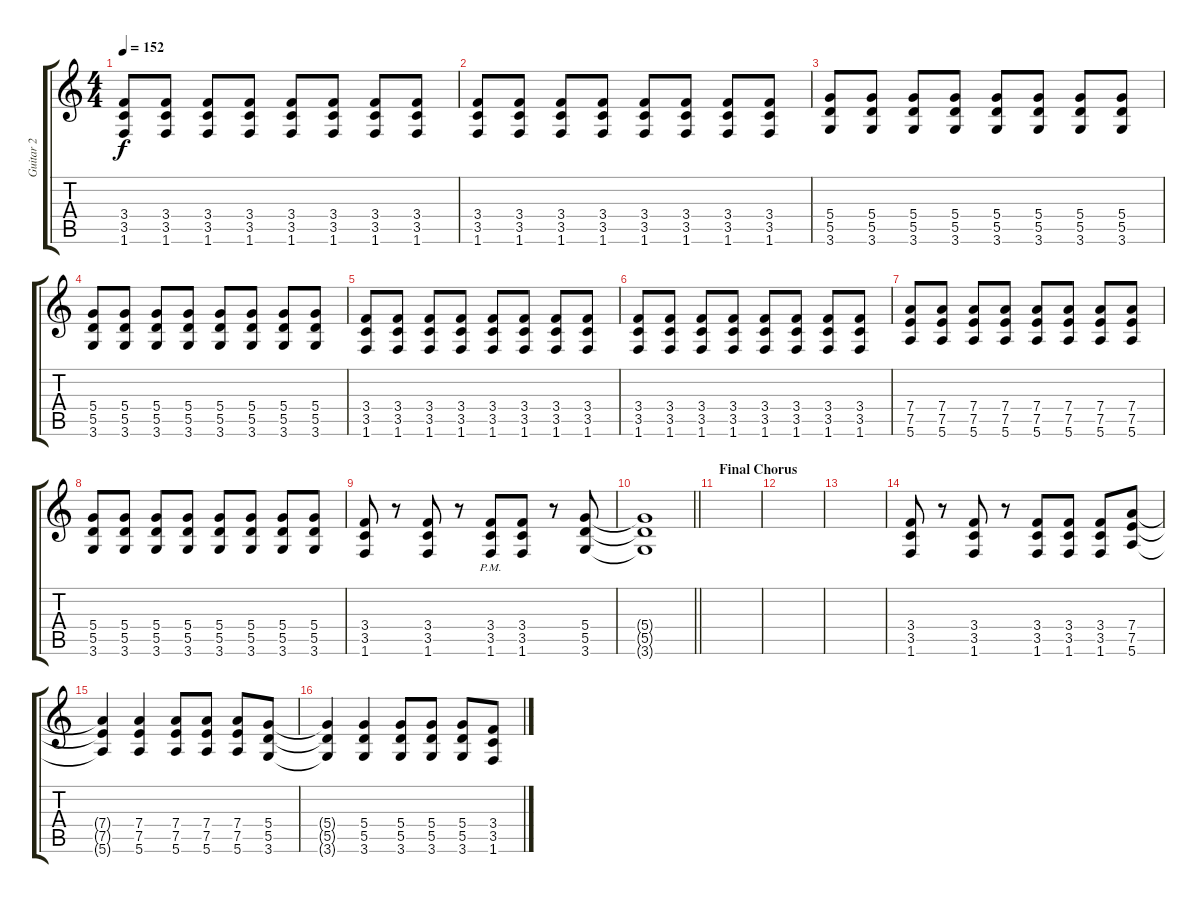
\track ("Guitar 2" "Guitar 2") {instrument overdrivenguitar}
\staff {score tabs}
\tuning (E4 B3 G3 D3 A2 E2) {hide}
\ts (4 4)
\tempo 152
\clef g2
\ks c
(3.4 3.5 1.6).8{dy f volume 12} (3.4 3.5 1.6).8 (3.4 3.5 1.6).8 (3.4 3.5 1.6).8 (3.4 3.5 1.6).8 (3.4 3.5 1.6).8 (3.4 3.5 1.6).8 (3.4 3.5 1.6).8 |
(3.4 3.5 1.6).8 (3.4 3.5 1.6).8 (3.4 3.5 1.6).8 (3.4 3.5 1.6).8 (3.4 3.5 1.6).8 (3.4 3.5 1.6).8 (3.4 3.5 1.6).8 (3.4 3.5 1.6).8 |
(5.4 5.5 3.6).8 (5.4 5.5 3.6).8 (5.4 5.5 3.6).8 (5.4 5.5 3.6).8 (5.4 5.5 3.6).8 (5.4 5.5 3.6).8 (5.4 5.5 3.6).8 (5.4 5.5 3.6).8 |
(5.4 5.5 3.6).8 (5.4 5.5 3.6).8 (5.4 5.5 3.6).8 (5.4 5.5 3.6).8 (5.4 5.5 3.6).8 (5.4 5.5 3.6).8 (5.4 5.5 3.6).8 (5.4 5.5 3.6).8 |
(3.4 3.5 1.6).8 (3.4 3.5 1.6).8 (3.4 3.5 1.6).8 (3.4 3.5 1.6).8 (3.4 3.5 1.6).8 (3.4 3.5 1.6).8 (3.4 3.5 1.6).8 (3.4 3.5 1.6).8 |
(3.4 3.5 1.6).8 (3.4 3.5 1.6).8 (3.4 3.5 1.6).8 (3.4 3.5 1.6).8 (3.4 3.5 1.6).8 (3.4 3.5 1.6).8 (3.4 3.5 1.6).8 (3.4 3.5 1.6).8 |
(7.4 7.5 5.6).8 (7.4 7.5 5.6).8 (7.4 7.5 5.6).8 (7.4 7.5 5.6).8 (7.4 7.5 5.6).8 (7.4 7.5 5.6).8 (7.4 7.5 5.6).8 (7.4 7.5 5.6).8 |
(5.4 5.5 3.6).8 (5.4 5.5 3.6).8 (5.4 5.5 3.6).8 (5.4 5.5 3.6).8 (5.4 5.5 3.6).8 (5.4 5.5 3.6).8 (5.4 5.5 3.6).8 (5.4 5.5 3.6).8 |
(3.4 3.5 1.6).8 r.8 (3.4 3.5 1.6).8 r.8 (3.4{pm} 3.5{pm} 1.6{pm}).8 (3.4 3.5 1.6).8 r.8 (5.4 5.5 3.6).8 |
\barLineRight lightlight
(5.4{t} 5.5{t} 3.6{t}).1 |
\section ("" "Final Chorus")
|
|
|
(3.4 3.5 1.6).8 r.8 (3.4 3.5 1.6).8 r.8 (3.4 3.5 1.6).8 (3.4 3.5 1.6).8 (3.4 3.5 1.6).8 (7.4 7.5 5.6).8 |
(7.4{t} 7.5{t} 5.6{t}).4 (7.4 7.5 5.6).4 (7.4 7.5 5.6).8 (7.4 7.5 5.6).8 (7.4 7.5 5.6).8 (5.4 5.5 3.6).8 |
(5.4{t} 5.5{t} 3.6{t}).4 (5.4 5.5 3.6).4 (5.4 5.5 3.6).8 (5.4 5.5 3.6).8 (5.4 5.5 3.6).8 (3.4 3.5 1.6).8
